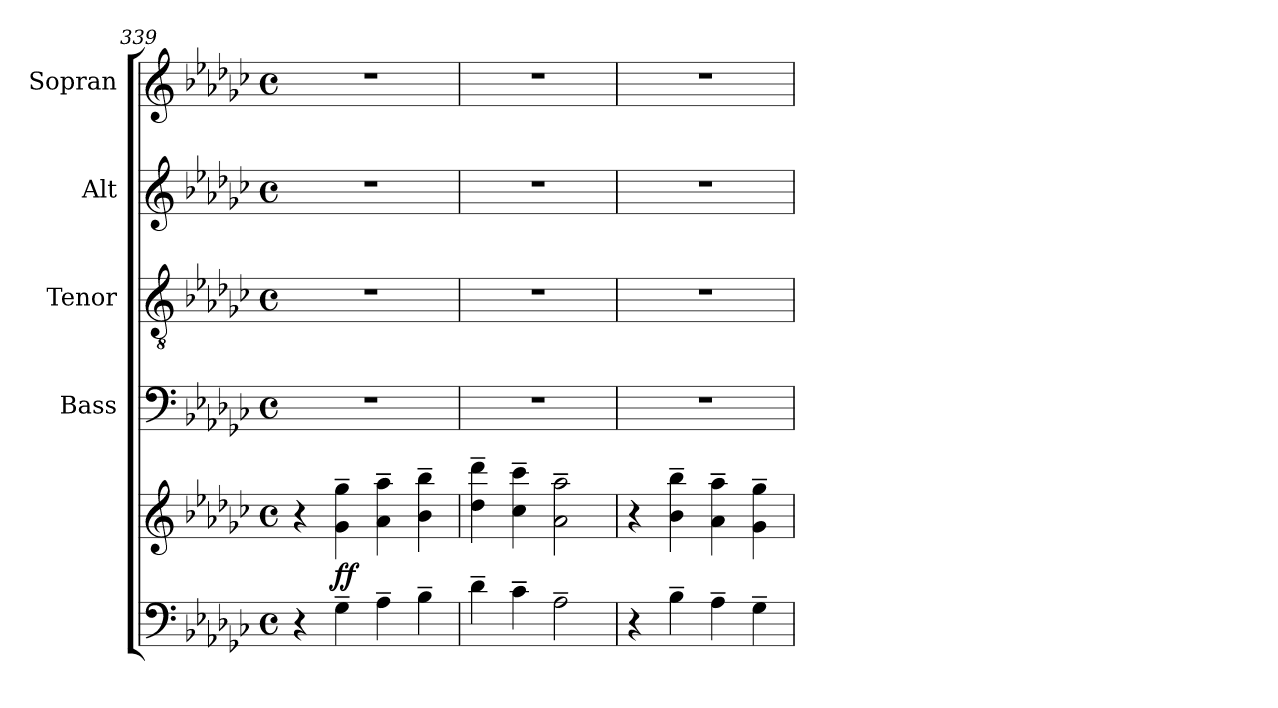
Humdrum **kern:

**kern	**kern	**dynam	**kern	**kern	**kern	**kern
*part5	*part5	*part5	*part4	*part3	*part2	*part1
*staff6	*staff5	*staff5/6	*staff4	*staff3	*staff2	*staff1
*	*	*	*I"Bass	*I"Tenor	*I"Alt	*I"Sopran
*	*	*	*I'B.	*I'T.	*I'A.	*I'S.
!!LO:PB:g=z
*clefF4	*clefG2	*	*clefF4	*clefGv2	*clefG2	*clefG2
*k[b-e-a-d-g-c-]	*k[b-e-a-d-g-c-]	*	*k[b-e-a-d-g-c-]	*k[b-e-a-d-g-c-]	*k[b-e-a-d-g-c-]	*k[b-e-a-d-g-c-]
*G-:	*G-:	*	*G-:	*G-:	*G-:	*G-:
*M4/4	*M4/4	*	*M4/4	*M4/4	*M4/4	*M4/4
*met(c)	*met(c)	*	*met(c)	*met(c)	*met(c)	*met(c)
=339	=339	=339	=339	=339	=339	=339
4r	4r	.	1r	1r	1r	1r
!	!	!LO:DY:b	!	!	!	!
4G-~>\	4g-\~> 4gg-\~>	ff	.	.	.	.
4A-~>\	4a-\~> 4aa-\~>	.	.	.	.	.
4B-~>\	4b-\~> 4bb-\~>	.	.	.	.	.
=340	=340	=340	=340	=340	=340	=340
4d-~>\	4dd-\~> 4ddd-\~>	.	1r	1r	1r	1r
4c-~>\	4cc-\~> 4ccc-\~>	.	.	.	.	.
2A-~>\	2a-\~> 2aa-\~>	.	.	.	.	.
=341	=341	=341	=341	=341	=341	=341
4r	4r	.	1r	1r	1r	1r
4B-~>\	4b-\~> 4bb-\~>	.	.	.	.	.
4A-~>\	4a-\~> 4aa-\~>	.	.	.	.	.
4G-~>\	4g-\~> 4gg-\~>	.	.	.	.	.
=	=	=	=	=	=	=
*-	*-	*-	*-	*-	*-	*-
